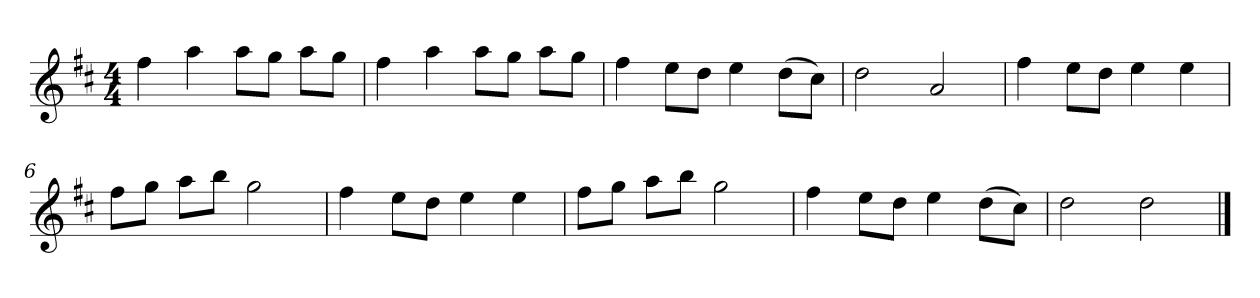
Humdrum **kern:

**kern
*part1
*staff1
*k[f#c#]
*M4/4
*MM120
=1
4ff#
4aa
8aaL
8ggJ
8aaL
8ggJ
=2
4ff#
4aa
8aaL
8ggJ
8aaL
8ggJ
=3
4ff#
8eeL
8ddJ
4ee
(8ddL
8cc#J)
=4
2dd
2a
=5
4ff#
8eeL
8ddJ
4ee
4ee
=6
8ff#L
8ggJ
8aaL
8bbJ
2gg
=7
4ff#
8eeL
8ddJ
4ee
4ee
=8
8ff#L
8ggJ
8aaL
8bbJ
2gg
=9
4ff#
8eeL
8ddJ
4ee
(8ddL
8cc#J)
=10
2dd
2dd
==
*-
